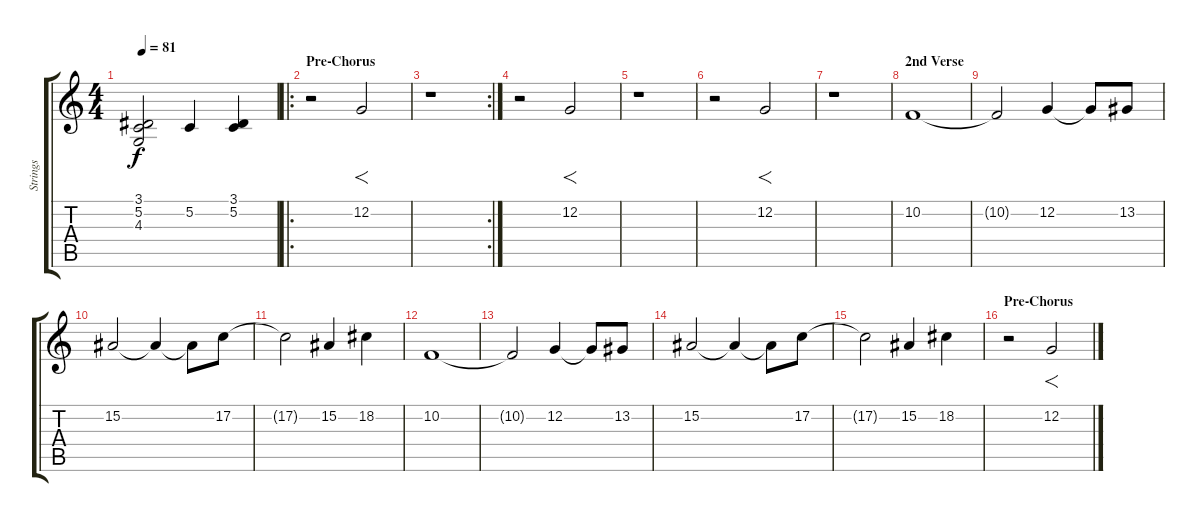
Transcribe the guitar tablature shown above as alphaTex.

\track ("Strings" "Strings") {instrument synthstrings1}
\staff {score tabs}
\tuning (C4 G3 Eb3 Bb2 F2 C2) {hide}
\ts (4 4)
\tempo 81
\clef g2
\ks c
(3.1 5.2 4.3).2{dy f} 5.2.4 (3.1 5.2).4 |
\ro
\section ("" "Pre-Chorus")
r.2{volume 12} 12.2.2{f} |
\rc 2
r.1 |
r.2{volume 12} 12.2.2{f} |
r.1 |
r.2{volume 12} 12.2.2{f} |
r.1 |
\section ("" "2nd Verse")
10.2.1{volume 9} |
10.2{t}.2 12.2.4 12.2{t}.8 13.2.8 |
15.2.2 15.2{t}.4 15.2{t}.8 17.2.8 |
17.2{t}.2 15.2.4 18.2.4 |
10.2.1 |
10.2{t}.2 12.2.4 12.2{t}.8 13.2.8 |
15.2.2 15.2{t}.4 15.2{t}.8 17.2.8 |
17.2{t}.2 15.2.4 18.2.4 |
\section ("" "Pre-Chorus")
r.2{volume 12} 12.2.2{f}
